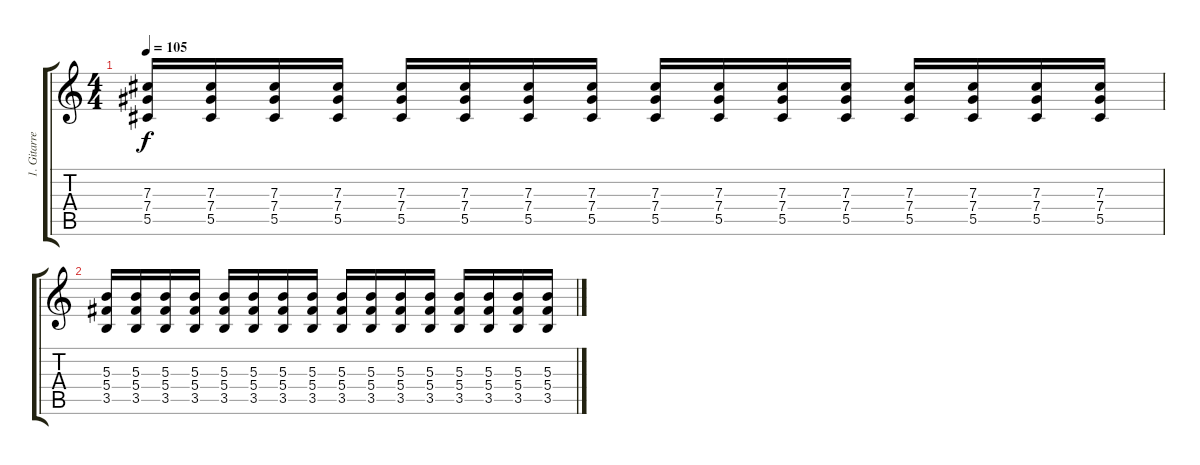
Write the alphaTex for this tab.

\track ("1. Gitarre" "1. Gitarre") {instrument distortionguitar}
\staff {score tabs}
\tuning (Eb4 Bb3 Gb3 Db3 Ab2 Eb2) {hide}
\ts (4 4)
\tempo 105
\clef g2
\ks c
(7.3 7.4 5.5).16{dy f} (7.3 7.4 5.5).16 (7.3 7.4 5.5).16 (7.3 7.4 5.5).16 (7.3 7.4 5.5).16 (7.3 7.4 5.5).16 (7.3 7.4 5.5).16 (7.3 7.4 5.5).16 (7.3 7.4 5.5).16 (7.3 7.4 5.5).16 (7.3 7.4 5.5).16 (7.3 7.4 5.5).16 (7.3 7.4 5.5).16 (7.3 7.4 5.5).16 (7.3 7.4 5.5).16 (7.3 7.4 5.5).16 |
(5.3 5.4 3.5).16 (5.3 5.4 3.5).16 (5.3 5.4 3.5).16 (5.3 5.4 3.5).16 (5.3 5.4 3.5).16 (5.3 5.4 3.5).16 (5.3 5.4 3.5).16 (5.3 5.4 3.5).16 (5.3 5.4 3.5).16 (5.3 5.4 3.5).16 (5.3 5.4 3.5).16 (5.3 5.4 3.5).16 (5.3 5.4 3.5).16 (5.3 5.4 3.5).16 (5.3 5.4 3.5).16 (5.3 5.4 3.5).16
